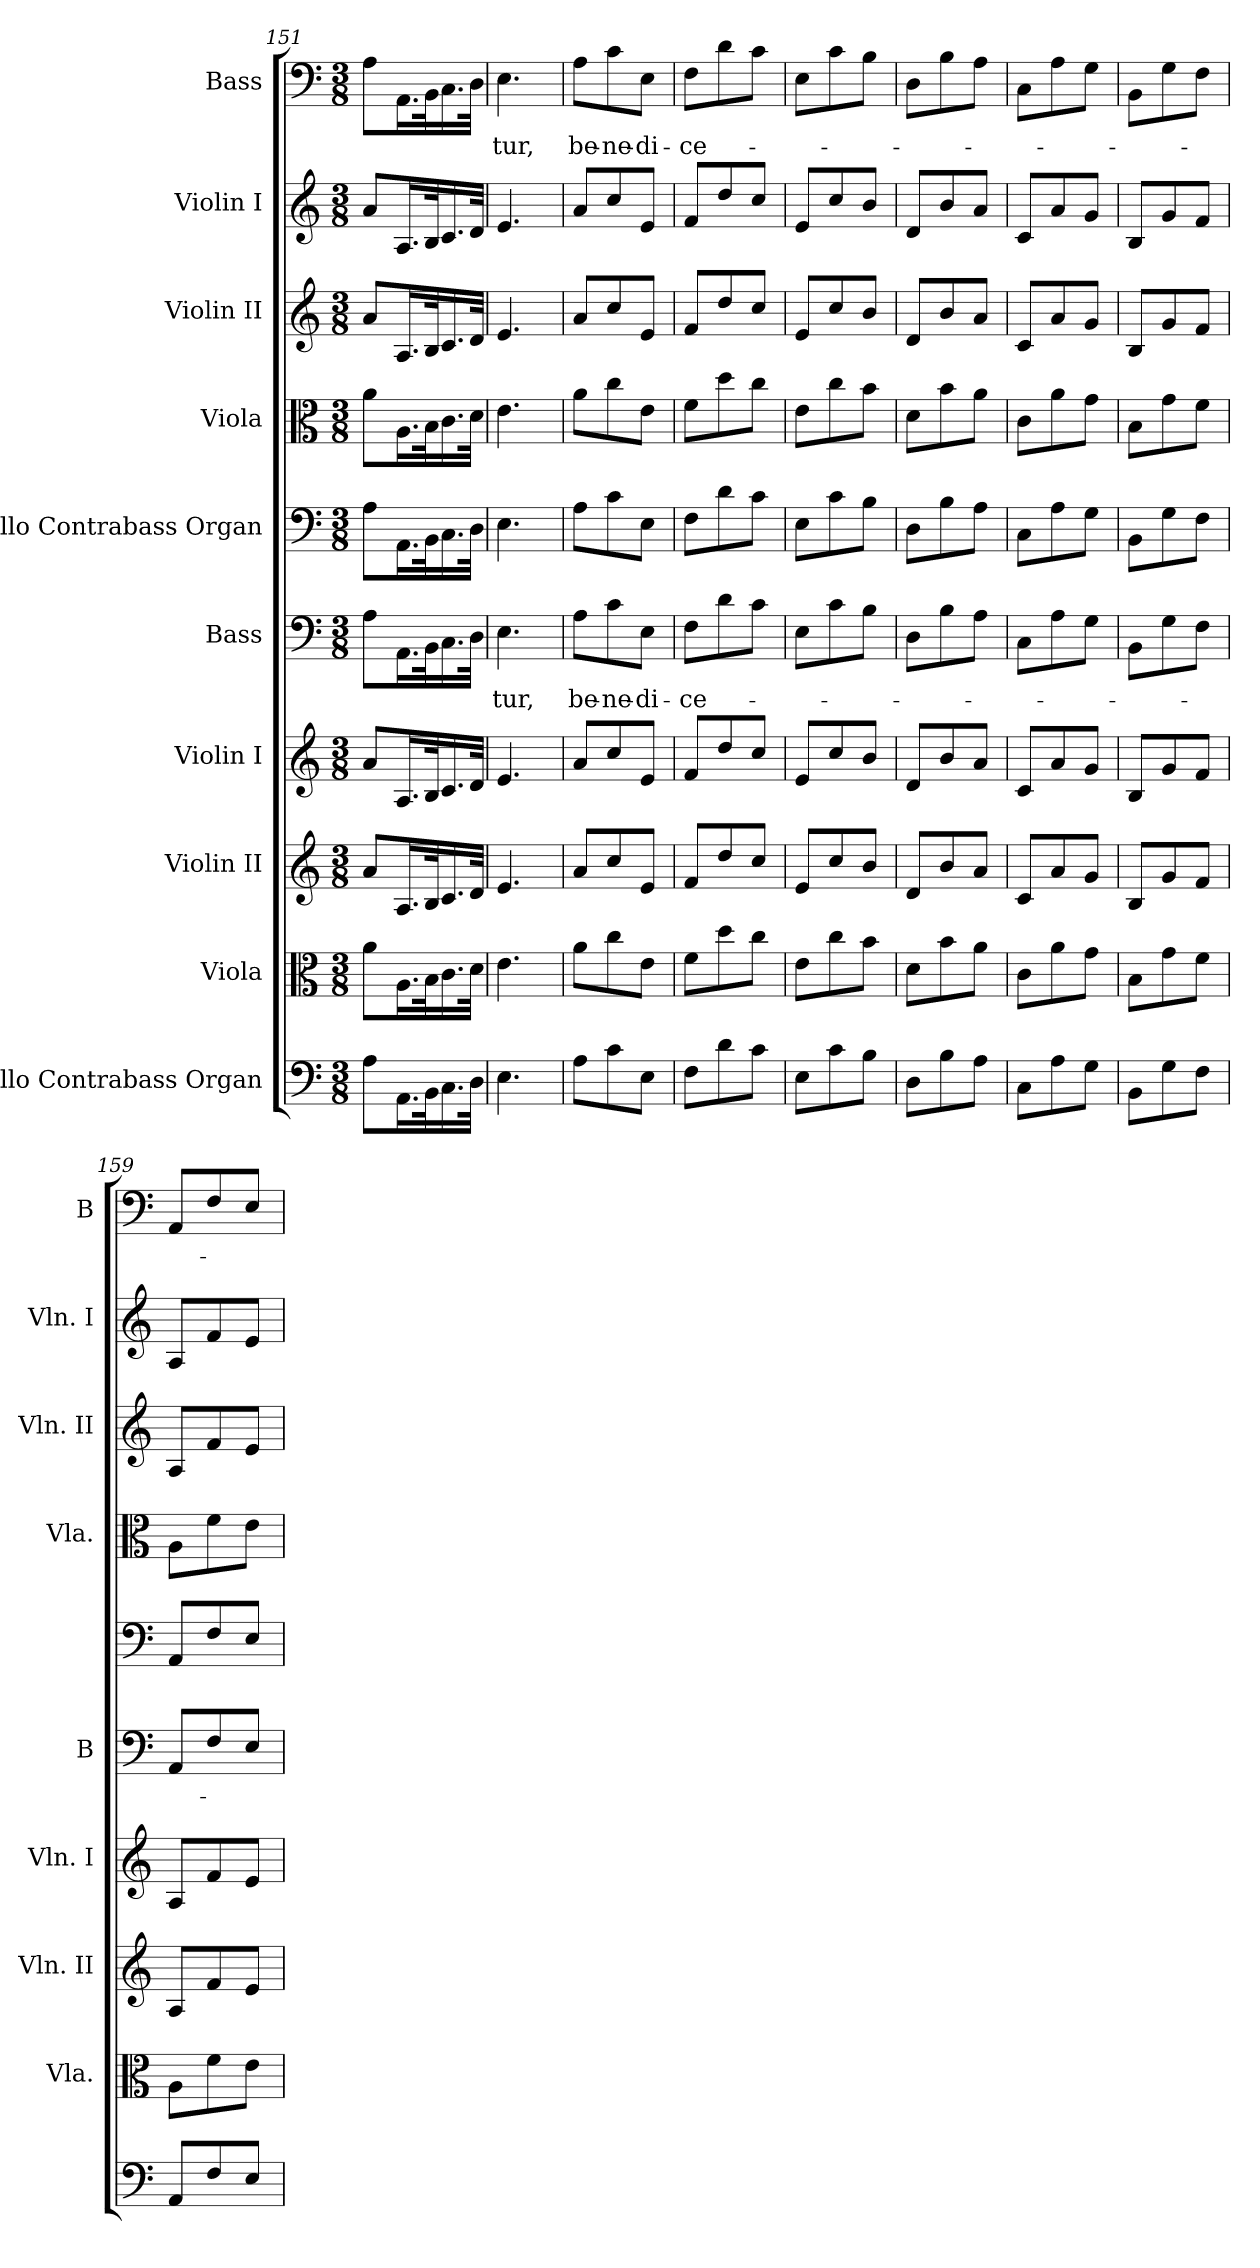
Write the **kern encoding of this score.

**kern	**kern	**kern	**kern	**kern	**text	**kern	**kern	**kern	**kern	**kern	**text
*part10	*part9	*part8	*part7	*part6	*part6	*part5	*part4	*part3	*part2	*part1	*part1
*staff10	*staff9	*staff8	*staff7	*staff6	*staff6	*staff5	*staff4	*staff3	*staff2	*staff1	*staff1
*I"Cello Contrabass Organ	*I"Viola	*I"Violin II	*I"Violin I	*I"Bass	*	*I"Cello Contrabass Organ	*I"Viola	*I"Violin II	*I"Violin I	*I"Bass	*
*	*I'Vla.	*I'Vln. II	*I'Vln. I	*I'B	*	*	*I'Vla.	*I'Vln. II	*I'Vln. I	*I'B	*
*clefF4	*clefC3	*clefG2	*clefG2	*clefF4	*	*clefF4	*clefC3	*clefG2	*clefG2	*clefF4	*
*k[]	*k[]	*k[]	*k[]	*k[]	*	*k[]	*k[]	*k[]	*k[]	*k[]	*
*C:	*C:	*C:	*C:	*C:	*	*C:	*C:	*C:	*C:	*C:	*
*M3/8	*M3/8	*M3/8	*M3/8	*M3/8	*	*M3/8	*M3/8	*M3/8	*M3/8	*M3/8	*
=151	=151	=151	=151	=151	=151	=151	=151	=151	=151	=151	=151
8A\L	8a\L	8a/L	8a/L	8A\L	.	8A\L	8a\L	8a/L	8a/L	8A\L	.
16.AA\L	16.A\L	16.A/L	16.A/L	16.AA\L	.	16.AA\L	16.A\L	16.A/L	16.A/L	16.AA\L	.
32BB\k	32B\k	32B/k	32B/k	32BB\k	.	32BB\k	32B\k	32B/k	32B/k	32BB\k	.
16.C\	16.c\	16.c/	16.c/	16.C\	.	16.C\	16.c\	16.c/	16.c/	16.C\	.
32D\JJk	32d\JJk	32d/JJk	32d/JJk	32D\JJk	.	32D\JJk	32d\JJk	32d/JJk	32d/JJk	32D\JJk	.
=152	=152	=152	=152	=152	=152	=152	=152	=152	=152	=152	=152
!	!	!	!	!	!LO:LY:b	!	!	!	!	!	!LO:LY:b
4.E\	4.e\	4.e/	4.e/	4.E\	-tur,	4.E\	4.e\	4.e/	4.e/	4.E\	-tur,
=153	=153	=153	=153	=153	=153	=153	=153	=153	=153	=153	=153
!	!	!	!	!	!LO:LY:b	!	!	!	!	!	!LO:LY:b
8A\L	8a\L	8a/L	8a/L	8A\L	be-	8A\L	8a\L	8a/L	8a/L	8A\L	be-
!	!	!	!	!	!LO:LY:b	!	!	!	!	!	!LO:LY:b
8c\	8cc\	8cc/	8cc/	8c\	-ne-	8c\	8cc\	8cc/	8cc/	8c\	-ne-
!	!	!	!	!	!LO:LY:b	!	!	!	!	!	!LO:LY:b
8E\J	8e\J	8e/J	8e/J	8E\J	-di-	8E\J	8e\J	8e/J	8e/J	8E\J	-di-
!!LO:PB:g=z
=154	=154	=154	=154	=154	=154	=154	=154	=154	=154	=154	=154
!	!	!	!	!	!LO:LY:b	!	!	!	!	!	!LO:LY:b
8F\L	8f\L	8f/L	8f/L	8F\L	-ce-	8F\L	8f\L	8f/L	8f/L	8F\L	-ce-
8d\	8dd\	8dd/	8dd/	8d\	.	8d\	8dd\	8dd/	8dd/	8d\	.
8c\J	8cc\J	8cc/J	8cc/J	8c\J	.	8c\J	8cc\J	8cc/J	8cc/J	8c\J	.
=155	=155	=155	=155	=155	=155	=155	=155	=155	=155	=155	=155
8E\L	8e\L	8e/L	8e/L	8E\L	.	8E\L	8e\L	8e/L	8e/L	8E\L	.
8c\	8cc\	8cc/	8cc/	8c\	.	8c\	8cc\	8cc/	8cc/	8c\	.
8B\J	8b\J	8b/J	8b/J	8B\J	.	8B\J	8b\J	8b/J	8b/J	8B\J	.
=156	=156	=156	=156	=156	=156	=156	=156	=156	=156	=156	=156
8D\L	8d\L	8d/L	8d/L	8D\L	.	8D\L	8d\L	8d/L	8d/L	8D\L	.
8B\	8b\	8b/	8b/	8B\	.	8B\	8b\	8b/	8b/	8B\	.
8A\J	8a\J	8a/J	8a/J	8A\J	.	8A\J	8a\J	8a/J	8a/J	8A\J	.
=157	=157	=157	=157	=157	=157	=157	=157	=157	=157	=157	=157
8C\L	8c\L	8c/L	8c/L	8C\L	.	8C\L	8c\L	8c/L	8c/L	8C\L	.
8A\	8a\	8a/	8a/	8A\	.	8A\	8a\	8a/	8a/	8A\	.
8G\J	8g\J	8g/J	8g/J	8G\J	.	8G\J	8g\J	8g/J	8g/J	8G\J	.
=158	=158	=158	=158	=158	=158	=158	=158	=158	=158	=158	=158
8BB\L	8B\L	8B/L	8B/L	8BB\L	.	8BB\L	8B\L	8B/L	8B/L	8BB\L	.
8G\	8g\	8g/	8g/	8G\	.	8G\	8g\	8g/	8g/	8G\	.
8F\J	8f\J	8f/J	8f/J	8F\J	.	8F\J	8f\J	8f/J	8f/J	8F\J	.
=159	=159	=159	=159	=159	=159	=159	=159	=159	=159	=159	=159
8AA/L	8A\L	8A/L	8A/L	8AA/L	.	8AA/L	8A\L	8A/L	8A/L	8AA/L	.
8F/	8f\	8f/	8f/	8F/	.	8F/	8f\	8f/	8f/	8F/	.
8E/J	8e\J	8e/J	8e/J	8E/J	.	8E/J	8e\J	8e/J	8e/J	8E/J	.
=	=	=	=	=	=	=	=	=	=	=	=
*-	*-	*-	*-	*-	*-	*-	*-	*-	*-	*-	*-
